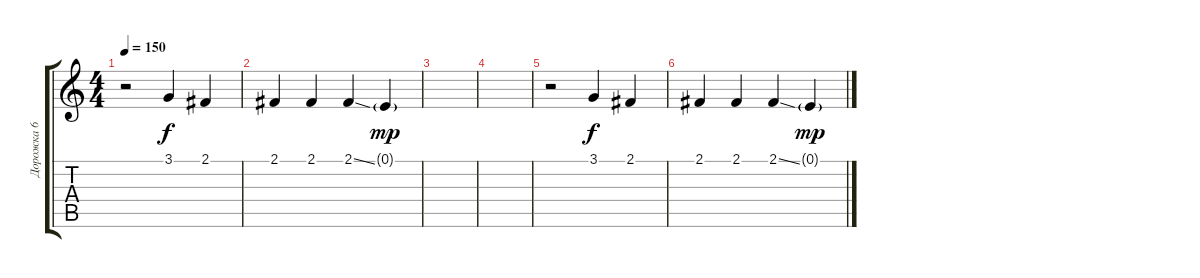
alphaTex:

\track ("Дорожка 6" "Дорожка 6") {instrument lead3calliope}
\staff {score tabs}
\tuning (E4 B3 G3 D3 A2 E2) {hide}
\ts (4 4)
\tempo 150
\clef g2
\ks c
r.2{dy f} 3.1.4 2.1.4 |
2.1.4 2.1.4 2.1{ss}.4 0.1{g}.4{dy mp} |
|
|
r.2 3.1.4{dy f} 2.1.4 |
2.1.4 2.1.4 2.1{ss}.4 0.1{g}.4{dy mp}
